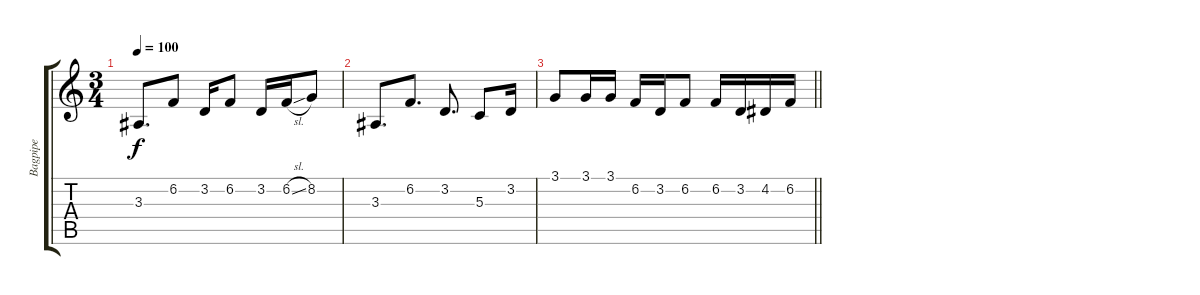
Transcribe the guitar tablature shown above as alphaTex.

\track ("Bagpipe" "Bagpipe") {instrument bagpipe}
\staff {score tabs}
\tuning (E4 B3 G3 D3 A2 E2) {hide}
\ts (3 4)
\tempo 100
\clef g2
\ks c
3.3.8{d dy f} 6.2.8 3.2.16 6.2.8 3.2.16 6.2{sl}.16 8.2.8 |
3.3.8{d} 6.2.8{d} 3.2.8{d} 5.3.8 3.2.16 |
\barLineRight lightlight
3.1.8 3.1.16 3.1.16 6.2.16 3.2.16 6.2.8 6.2.16 3.2.16 4.2.16 6.2.16
